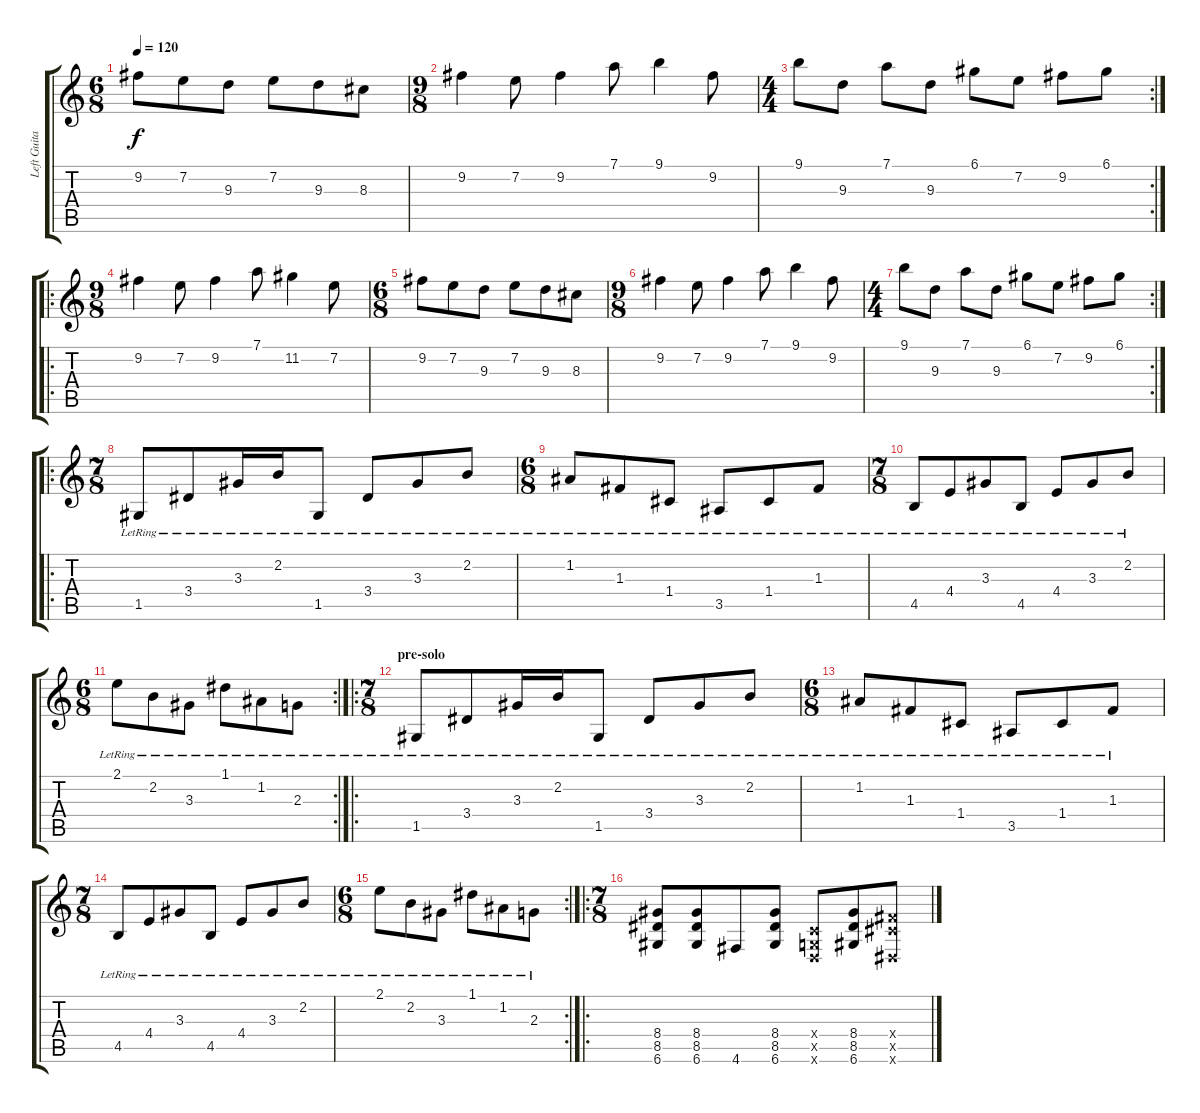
\track ("Left Guitar" "Left Guita") {instrument distortionguitar}
\staff {score tabs}
\tuning (D4 A3 F3 C3 G2 D2) {hide}
\ts (6 8)
\tempo 120
\clef g2
\ks c
9.2.8{dy f} 7.2.8 9.3.8 7.2.8 9.3.8 8.3.8 |
\ts (9 8)
9.2.4 7.2.8 9.2.4 7.1.8 9.1.4 9.2.8 |
\rc 2
\ts (4 4)
9.1.8 9.3.8 7.1.8 9.3.8 6.1.8 7.2.8 9.2.8 6.1.8 |
\ro
\ts (9 8)
9.2.4 7.2.8 9.2.4 7.1.8 11.2.4 7.2.8 |
\ts (6 8)
9.2.8 7.2.8 9.3.8 7.2.8 9.3.8 8.3.8 |
\ts (9 8)
9.2.4 7.2.8 9.2.4 7.1.8 9.1.4 9.2.8 |
\rc 2
\ts (4 4)
9.1.8 9.3.8 7.1.8 9.3.8 6.1.8 7.2.8 9.2.8 6.1.8 |
\ro
\ts (7 8)
1.5{lr}.8{volume 13 instrument electricguitarclean} 3.4{lr}.8 3.3{lr}.16 2.2{lr}.16 1.5{lr}.8 3.4{lr}.8 3.3{lr}.8 2.2{lr}.8 |
\ts (6 8)
1.2{lr}.8 1.3{lr}.8 1.4{lr}.8 3.5{lr}.8 1.4{lr}.8 1.3{lr}.8 |
\ts (7 8)
4.5{lr}.8 4.4{lr}.8 3.3{lr}.8 4.5{lr}.8 4.4{lr}.8 3.3{lr}.8 2.2{lr}.8 |
\rc 2
\ts (6 8)
2.1{lr}.8 2.2{lr}.8 3.3{lr}.8 1.1{lr}.8 1.2{lr}.8 2.3{lr}.8 |
\ro
\ts (7 8)
\section ("" "pre-solo")
1.5{lr}.8{volume 13 instrument electricguitarclean} 3.4{lr}.8 3.3{lr}.16 2.2{lr}.16 1.5{lr}.8 3.4{lr}.8 3.3{lr}.8 2.2{lr}.8 |
\ts (6 8)
1.2{lr}.8 1.3{lr}.8 1.4{lr}.8 3.5{lr}.8 1.4{lr}.8 1.3{lr}.8 |
\ts (7 8)
4.5{lr}.8 4.4{lr}.8 3.3{lr}.8 4.5{lr}.8 4.4{lr}.8 3.3{lr}.8 2.2{lr}.8 |
\rc 2
\ts (6 8)
2.1{lr}.8 2.2{lr}.8 3.3{lr}.8 1.1{lr}.8 1.2{lr}.8 2.3{lr}.8 |
\ro
\ts (7 8)
(8.4 8.5 6.6).8{volume 13 instrument distortionguitar} (8.4 8.5 6.6).8 4.6.8 (8.4 8.5 6.6).8 (0.4{x} 0.5{x} 0.6{x}).8 (8.4 8.5 6.6).8 (6.4{x} 6.5{x} 1.6{x}).8
